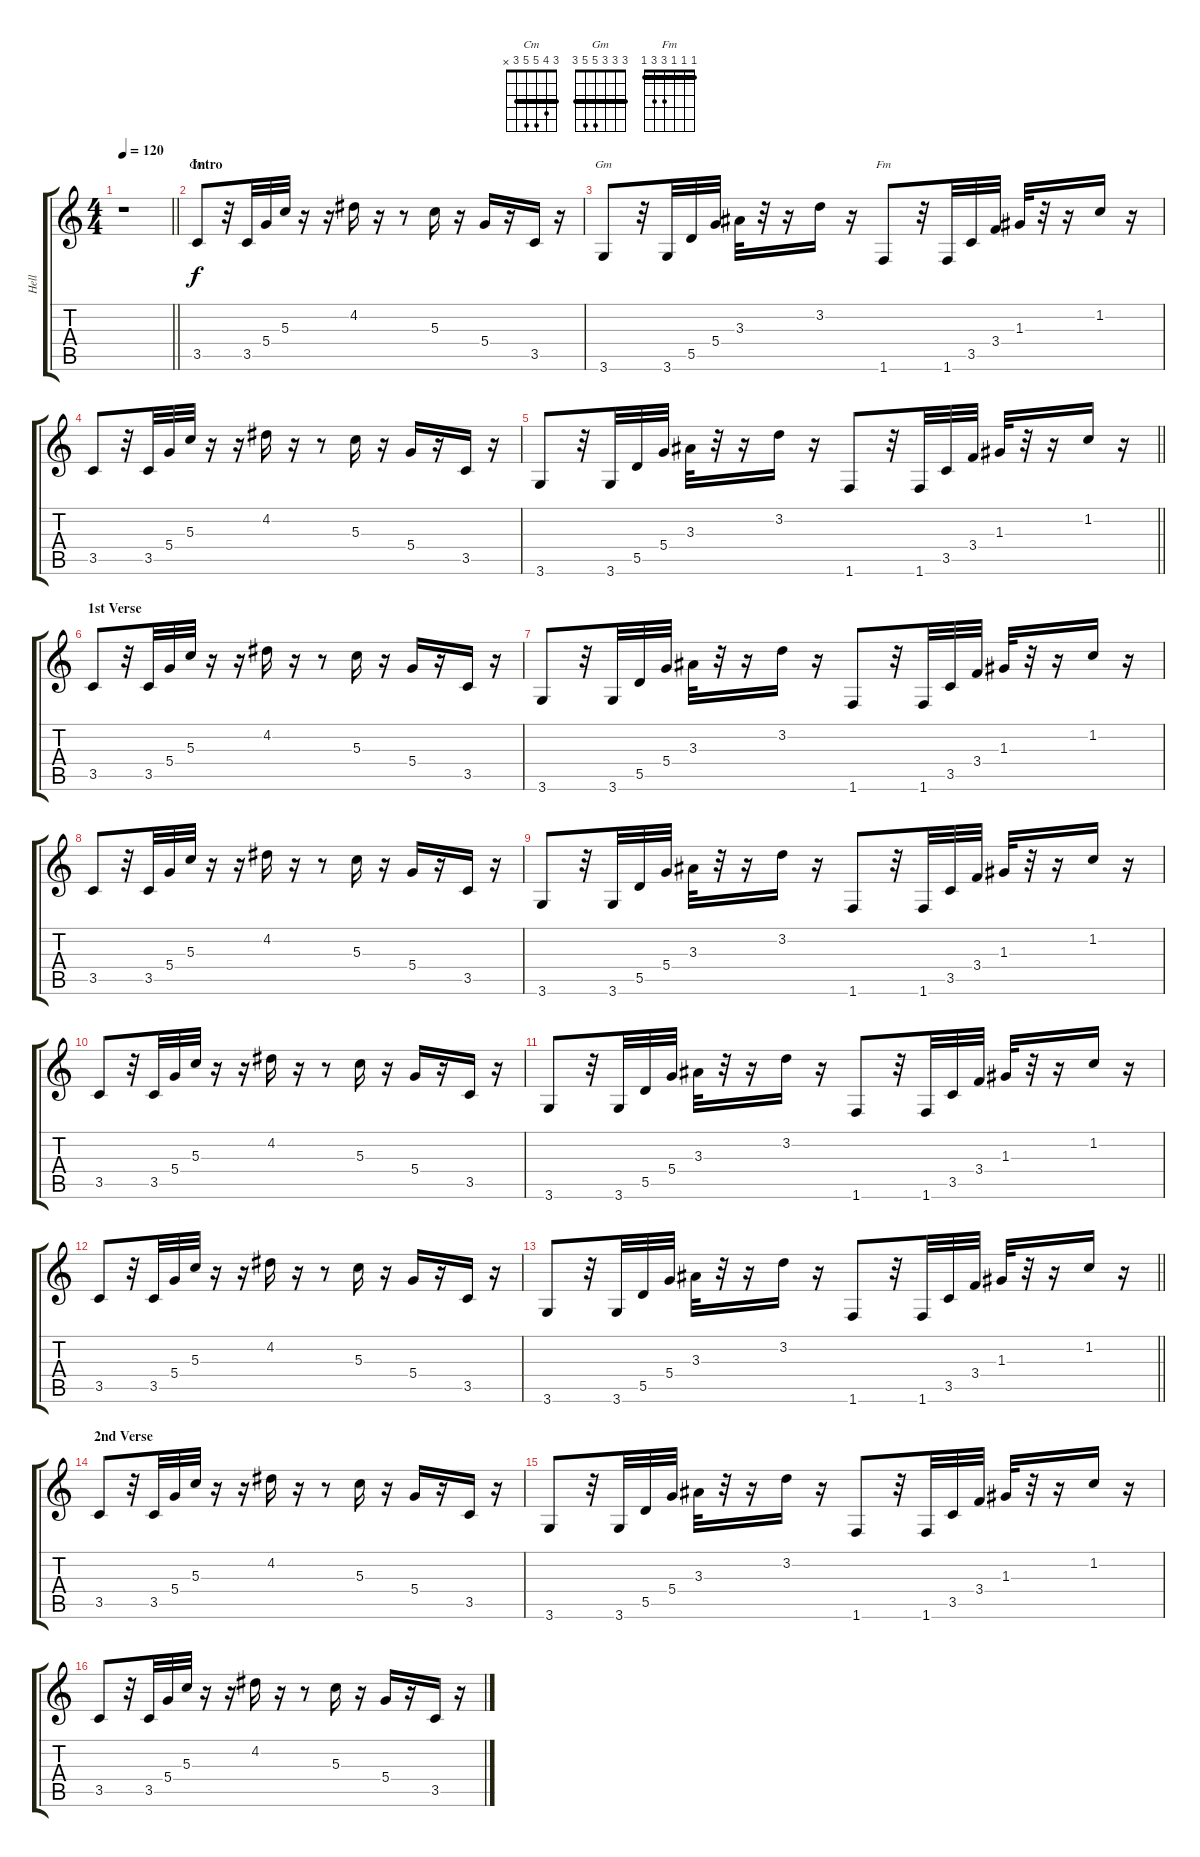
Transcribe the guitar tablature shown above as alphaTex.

\track ("Hell" "Hell") {instrument electricguitarmuted}
\staff {score tabs}
\tuning (E4 B3 G3 D3 A2 E2) {hide}
\chord ("Cm" 3 4 5 5 3 x) {barre 3}
\chord ("Gm" 3 3 3 5 5 3) {barre 3}
\chord ("Fm" 1 1 1 3 3 1) {barre 1}
\ts (4 4)
\tempo 120
\clef g2
\barLineRight lightlight
\ks c
r.1{dy f instrument electricguitarmuted} |
\section ("" "Intro")
3.5.8{ch "Cm"} r.32 3.5.32 5.4.32 5.3.32 r.16 r.16 4.2.16 r.16 r.8 5.3.16 r.16 5.4.16 r.16 3.5.16 r.16 |
3.6.8{ch "Gm"} r.32 3.6.32 5.5.32 5.4.32 3.3.32 r.32 r.16 3.2.16 r.16 1.6.8{ch "Fm"} r.32 1.6.32 3.5.32 3.4.32 1.3.32 r.32 r.16 1.2.16 r.16 |
3.5.8 r.32 3.5.32 5.4.32 5.3.32 r.16 r.16 4.2.16 r.16 r.8 5.3.16 r.16 5.4.16 r.16 3.5.16 r.16 |
\barLineRight lightlight
3.6.8 r.32 3.6.32 5.5.32 5.4.32 3.3.32 r.32 r.16 3.2.16 r.16 1.6.8 r.32 1.6.32 3.5.32 3.4.32 1.3.32 r.32 r.16 1.2.16 r.16 |
\section ("" "1st Verse")
3.5.8 r.32 3.5.32 5.4.32 5.3.32 r.16 r.16 4.2.16 r.16 r.8 5.3.16 r.16 5.4.16 r.16 3.5.16 r.16 |
3.6.8 r.32 3.6.32 5.5.32 5.4.32 3.3.32 r.32 r.16 3.2.16 r.16 1.6.8 r.32 1.6.32 3.5.32 3.4.32 1.3.32 r.32 r.16 1.2.16 r.16 |
3.5.8 r.32 3.5.32 5.4.32 5.3.32 r.16 r.16 4.2.16 r.16 r.8 5.3.16 r.16 5.4.16 r.16 3.5.16 r.16 |
3.6.8 r.32 3.6.32 5.5.32 5.4.32 3.3.32 r.32 r.16 3.2.16 r.16 1.6.8 r.32 1.6.32 3.5.32 3.4.32 1.3.32 r.32 r.16 1.2.16 r.16 |
3.5.8 r.32 3.5.32 5.4.32 5.3.32 r.16 r.16 4.2.16 r.16 r.8 5.3.16 r.16 5.4.16 r.16 3.5.16 r.16 |
3.6.8 r.32 3.6.32 5.5.32 5.4.32 3.3.32 r.32 r.16 3.2.16 r.16 1.6.8 r.32 1.6.32 3.5.32 3.4.32 1.3.32 r.32 r.16 1.2.16 r.16 |
3.5.8 r.32 3.5.32 5.4.32 5.3.32 r.16 r.16 4.2.16 r.16 r.8 5.3.16 r.16 5.4.16 r.16 3.5.16 r.16 |
\barLineRight lightlight
3.6.8 r.32 3.6.32 5.5.32 5.4.32 3.3.32 r.32 r.16 3.2.16 r.16 1.6.8 r.32 1.6.32 3.5.32 3.4.32 1.3.32 r.32 r.16 1.2.16 r.16 |
\section ("" "2nd Verse")
3.5.8 r.32 3.5.32 5.4.32 5.3.32 r.16 r.16 4.2.16 r.16 r.8 5.3.16 r.16 5.4.16 r.16 3.5.16 r.16 |
3.6.8 r.32 3.6.32 5.5.32 5.4.32 3.3.32 r.32 r.16 3.2.16 r.16 1.6.8 r.32 1.6.32 3.5.32 3.4.32 1.3.32 r.32 r.16 1.2.16 r.16 |
3.5.8 r.32 3.5.32 5.4.32 5.3.32 r.16 r.16 4.2.16 r.16 r.8 5.3.16 r.16 5.4.16 r.16 3.5.16 r.16
